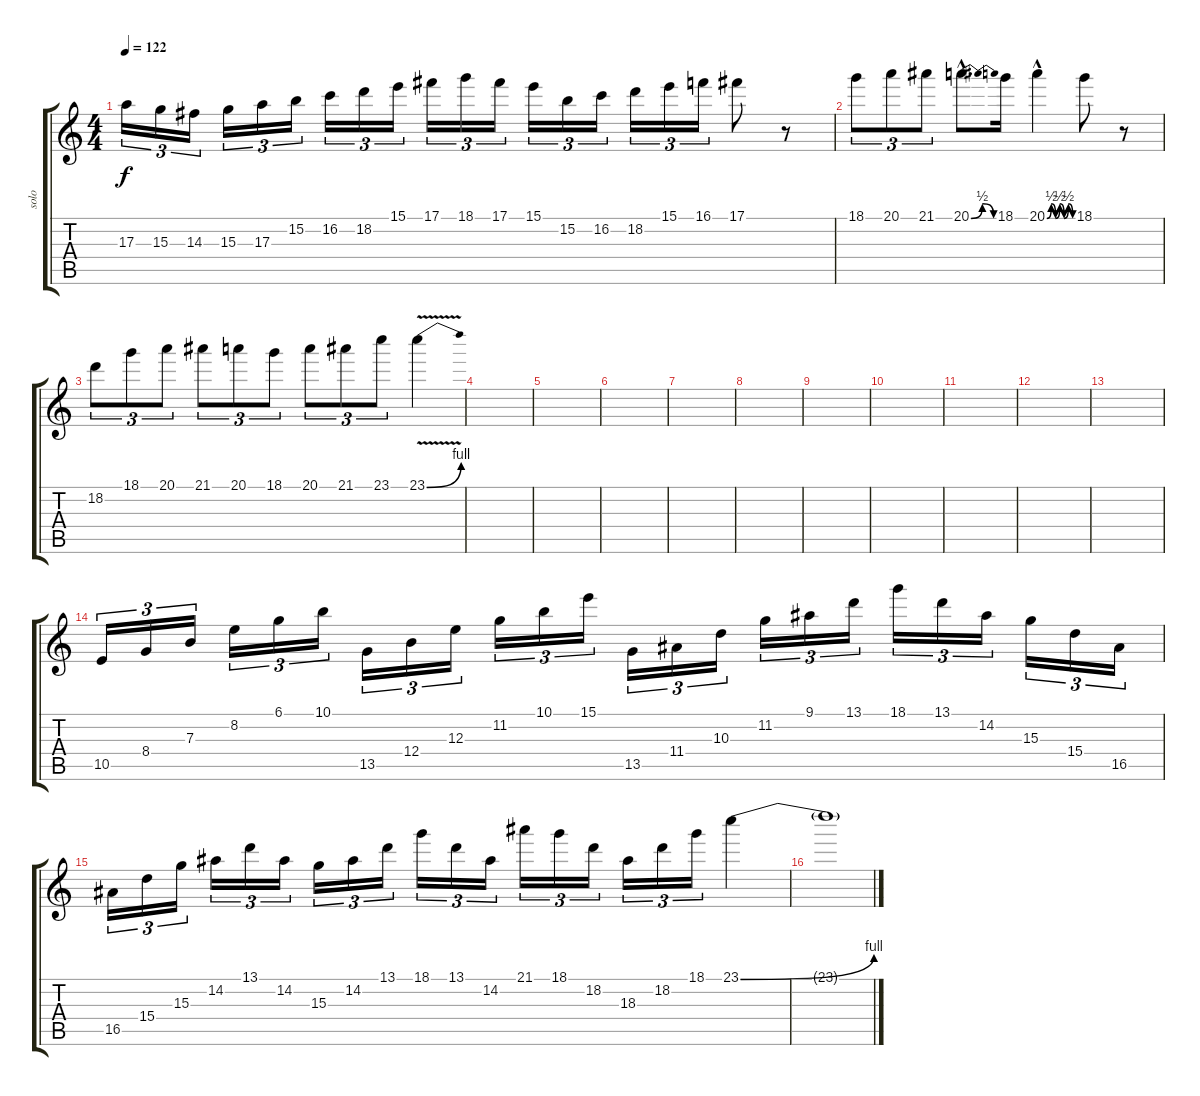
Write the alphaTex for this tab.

\track ("solo" "solo") {instrument distortionguitar}
\staff {score tabs}
\tuning (Db4 Ab3 E3 B2 Gb2 Db2) {hide}
\ts (4 4)
\tempo 122
\clef g2
\ks c
17.3.16{tu (3 2) dy f} 15.3.16{tu (3 2)} 14.3.16{tu (3 2)} 15.3.16{tu (3 2)} 17.3.16{tu (3 2)} 15.2.16{tu (3 2)} 16.2.16{tu (3 2)} 18.2.16{tu (3 2)} 15.1.16{tu (3 2)} 17.1.16{tu (3 2)} 18.1.16{tu (3 2)} 17.1.16{tu (3 2)} 15.1.16{tu (3 2)} 15.2.16{tu (3 2)} 16.2.16{tu (3 2)} 18.2.16{tu (3 2)} 15.1.16{tu (3 2)} 16.1.16{tu (3 2)} 17.1.8 r.8 |
18.1.8{tu (3 2)} 20.1.8{tu (3 2)} 21.1.8{tu (3 2)} 20.1{be (bendrelease 0 0 15 2 30 2 60 0) hac}.8{d} 18.1.16 20.1{be (custom 0 0 10 2 20 0 30 2 40 0 50 2 60 0) hac}.4 18.1.8 r.8 |
18.2.8{tu (3 2) balance 16} 18.1.8{tu (3 2)} 20.1.8{tu (3 2)} 21.1.8{tu (3 2)} 20.1.8{tu (3 2)} 18.1.8{tu (3 2)} 20.1.8{tu (3 2)} 21.1.8{tu (3 2)} 23.1.8{tu (3 2)} 23.1{be (bend 0 0 60 4) v}.4 |
|
|
|
|
|
|
|
|
|
|
10.5.16{tu (3 2) volume 14 balance 8} 8.4.16{tu (3 2)} 7.3.16{tu (3 2)} 8.2.16{tu (3 2)} 6.1.16{tu (3 2)} 10.1.16{tu (3 2)} 13.5.16{tu (3 2)} 12.4.16{tu (3 2)} 12.3.16{tu (3 2)} 11.2.16{tu (3 2)} 10.1.16{tu (3 2)} 15.1.16{tu (3 2)} 13.5.16{tu (3 2)} 11.4.16{tu (3 2)} 10.3.16{tu (3 2)} 11.2.16{tu (3 2)} 9.1.16{tu (3 2)} 13.1.16{tu (3 2)} 18.1.16{tu (3 2)} 13.1.16{tu (3 2)} 14.2.16{tu (3 2)} 15.3.16{tu (3 2)} 15.4.16{tu (3 2)} 16.5.16{tu (3 2)} |
16.5.16{tu (3 2)} 15.4.16{tu (3 2)} 15.3.16{tu (3 2)} 14.2.16{tu (3 2)} 13.1.16{tu (3 2)} 14.2.16{tu (3 2)} 15.3.16{tu (3 2)} 14.2.16{tu (3 2)} 13.1.16{tu (3 2)} 18.1.16{tu (3 2)} 13.1.16{tu (3 2)} 14.2.16{tu (3 2)} 21.1.16{tu (3 2)} 18.1.16{tu (3 2)} 18.2.16{tu (3 2)} 18.3.16{tu (3 2)} 18.2.16{tu (3 2)} 18.1.16{tu (3 2)} 23.1{be (bend 0 0 60 4)}.4 |
23.1{t}.1{volume 0}
